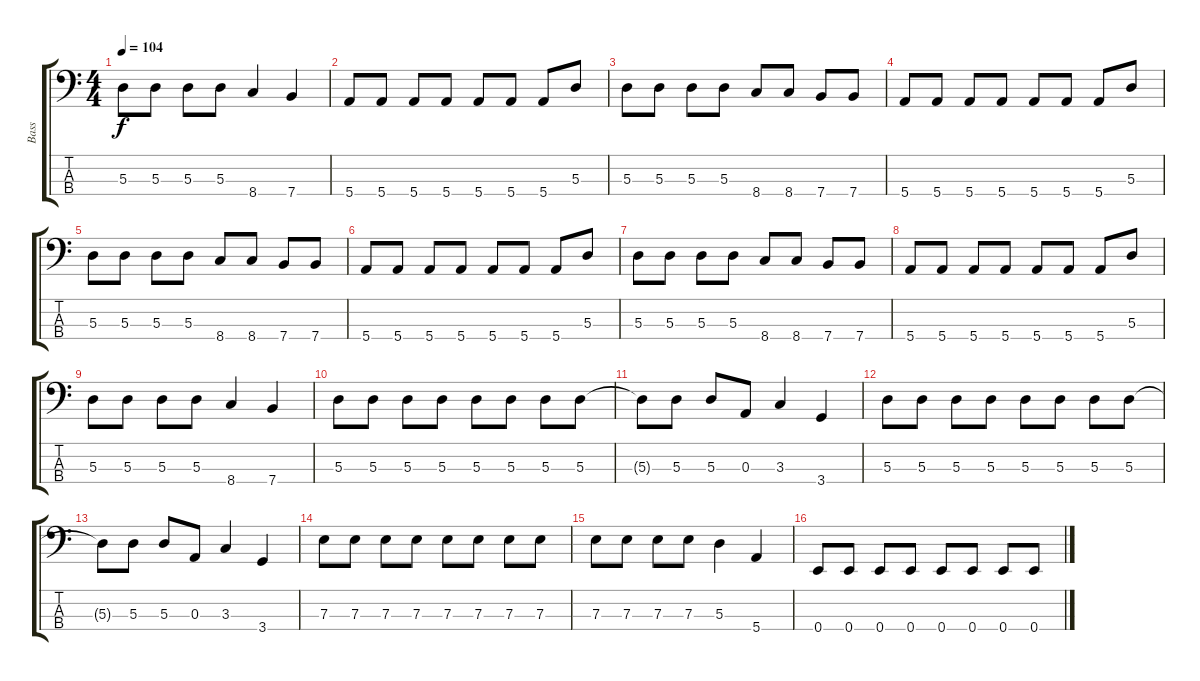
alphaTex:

\track ("Bass" "Bass") {instrument electricbasspick}
\staff {score tabs}
\tuning (G2 D2 A1 E1) {hide}
\ts (4 4)
\tempo 104
\clef f4
\ks c
5.3.8{dy f} 5.3.8 5.3.8 5.3.8 8.4.4 7.4.4 |
5.4.8 5.4.8 5.4.8 5.4.8 5.4.8 5.4.8 5.4.8 5.3.8 |
5.3.8 5.3.8 5.3.8 5.3.8 8.4.8 8.4.8 7.4.8 7.4.8 |
5.4.8 5.4.8 5.4.8 5.4.8 5.4.8 5.4.8 5.4.8 5.3.8 |
5.3.8 5.3.8 5.3.8 5.3.8 8.4.8 8.4.8 7.4.8 7.4.8 |
5.4.8 5.4.8 5.4.8 5.4.8 5.4.8 5.4.8 5.4.8 5.3.8 |
5.3.8 5.3.8 5.3.8 5.3.8 8.4.8 8.4.8 7.4.8 7.4.8 |
5.4.8 5.4.8 5.4.8 5.4.8 5.4.8 5.4.8 5.4.8 5.3.8 |
5.3.8 5.3.8 5.3.8 5.3.8 8.4.4 7.4.4 |
5.3.8 5.3.8 5.3.8 5.3.8 5.3.8 5.3.8 5.3.8 5.3.8 |
5.3{t}.8 5.3.8 5.3.8 0.3.8 3.3.4 3.4.4 |
5.3.8 5.3.8 5.3.8 5.3.8 5.3.8 5.3.8 5.3.8 5.3.8 |
5.3{t}.8 5.3.8 5.3.8 0.3.8 3.3.4 3.4.4 |
7.3.8 7.3.8 7.3.8 7.3.8 7.3.8 7.3.8 7.3.8 7.3.8 |
7.3.8 7.3.8 7.3.8 7.3.8 5.3.4 5.4.4 |
0.4.8 0.4.8 0.4.8 0.4.8 0.4.8 0.4.8 0.4.8 0.4.8
